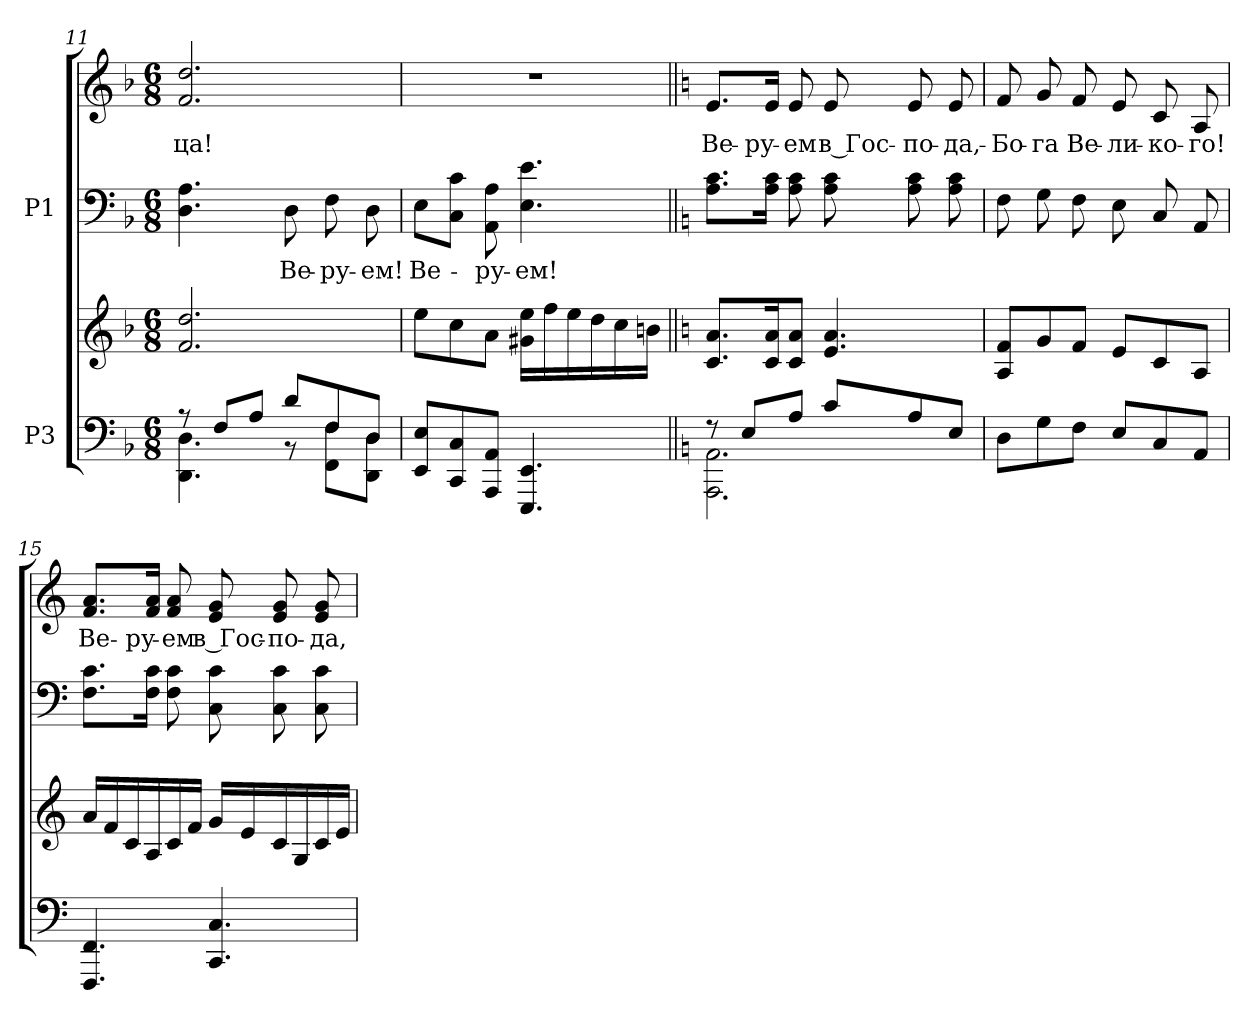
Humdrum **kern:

**kern	**kern	**kern	**text	**kern	**text
*part2	*part2	*part1	*part1	*part1	*part1
*staff4	*staff3	*staff2	*staff2	*staff1	*staff1
*I"P3	*	*I"P1	*	*	*
*clefF4	*clefG2	*clefF4	*	*clefG2	*
*k[b-]	*k[b-]	*k[b-]	*	*k[b-]	*
*d:	*d:	*d:	*	*d:	*
*M6/8	*M6/8	*M6/8	*	*M6/8	*
=11	=11	=11	=11	=11	=11
*^	*	*	*	*	*
!	!	!	!	!	!	!LO:LY:b:color=#000000
8r	4.DDi\ 4.Di	2.fi/ 2.ddi	4.Di\ 4.Ai	.	2.fi/ 2.ddi	-ца!
8Fi/L	.	.	.	.	.	.
8Ai/J	.	.	.	.	.	.
!	!	!	!	!LO:LY:a:color=#000000	!	!
8di/L	8r	.	8Di\	Ве-	.	.
!	!	!	!	!LO:LY:a:color=#000000	!	!
8Fi/	8FFi\ 8FiL	.	8Fi\	-ру-	.	.
!	!	!	!	!LO:LY:a:color=#000000	!	!
8Di/J	8DDi\ 8DiJ	.	8Di\	-ем!	.	.
*v	*v	*	*	*	*	*
=12	=12	=12	=12	=12	=12
*^	*	*	*	*	*
!	!	!	!	!LO:LY:a:color=#000000	!LO:N:vis=1	!
*v	*v	*	*	*	*	*
8EEi/ 8EiL	8eei\L	8Ei\L	Ве-	2.r	.
8CCi/ 8Ci	8cci\	8Ci\ 8ciJ	.	.	.
!	!	!	!LO:LY:a:color=#000000	!	!
8AAAi/ 8AAiJ	8ai\J	8AAi\ 8Ai	-ру-	.	.
!	!	!	!LO:LY:a:color=#000000	!	!
4.EEEi/ 4.EEi	16g#Xi\ 16eeiLL	4.Ei\ 4.ei	-ем!	.	.
.	16ffi\	.	.	.	.
.	16eei\	.	.	.	.
.	16ddi\	.	.	.	.
.	16cci\	.	.	.	.
.	16bni\JJ	.	.	.	.
=13||	=13||	=13||	=13||	=13||	=13||
*k[]	*k[]	*k[]	*	*k[]	*
*a:	*a:	*a:	*	*a:	*
*^	*	*	*	*	*
!	!	!	!	!	!	!LO:LY:b:color=#000000
8r	2.AAAi\ 2.AAi	8.ci/ 8.aiL	8.Ai\ 8.ciL	.	8.ei/L	Ве-
8Ei/L	.	.	.	.	.	.
!	!	!	!	!	!	!LO:LY:b:color=#000000
.	.	16ci/ 16aik	16Ai\ 16ciJk	.	16ei/Jk	-ру-
!	!	!	!	!	!	!LO:LY:b:color=#000000
8Ai/J	.	8ci/ 8aiJ	8Ai\ 8ci	.	8ei/	-ем
!	!	!	!	!	!	!LO:LY:b:color=#000000
8ci/L	.	4.ei/ 4.ai	8Ai\ 8ci	.	8ei/	в Гос-
!	!	!	!	!	!	!LO:LY:b:color=#000000
8Ai/	.	.	8Ai\ 8ci	.	8ei/	-по-
!	!	!	!	!	!	!LO:LY:b:color=#000000
8Ei/J	.	.	8Ai\ 8ci	.	8ei/	-да,-
*v	*v	*	*	*	*	*
!!LO:LB:g=z
=14	=14	=14	=14	=14	=14
!	!	!	!	!	!LO:LY:b:color=#000000
8Di\L	8Ai/ 8fiL	8Fi\	.	8fi/	-Бо-
!	!	!	!	!	!LO:LY:b:color=#000000
8Gi\	8gi/	8Gi\	.	8gi/	-га
!	!	!	!	!	!LO:LY:b:color=#000000
8Fi\J	8fi/J	8Fi\	.	8fi/	Ве-
!	!	!	!	!	!LO:LY:b:color=#000000
8Ei/L	8ei/L	8Ei\	.	8ei/	-ли-
!	!	!	!	!	!LO:LY:b:color=#000000
8Ci/	8ci/	8Ci/	.	8ci/	-ко-
!	!	!	!	!	!LO:LY:b:color=#000000
8AAi/J	8Ai/J	8AAi/	.	8Ai/	-го!
=15	=15	=15	=15	=15	=15
!	!	!	!	!	!LO:LY:b:color=#000000
4.FFFi/ 4.FFi	16ai/LL	8.Fi\ 8.ciL	.	8.fi/ 8.aiL	Ве-
.	16fi/	.	.	.	.
.	16ci/	.	.	.	.
!	!	!	!	!	!LO:LY:b:color=#000000
.	16Ai/	16Fi\ 16ciJk	.	16fi/ 16aiJk	-ру-
!	!	!	!	!	!LO:LY:b:color=#000000
.	16ci/	8Fi\ 8ci	.	8fi/ 8ai	-ем
.	16fi/JJ	.	.	.	.
!	!	!	!	!	!LO:LY:b:color=#000000
4.CCi/ 4.Ci	16gi/LL	8Ci\ 8ci	.	8ei/ 8gi	в Гос-
.	16ei/	.	.	.	.
!	!	!	!	!	!LO:LY:b:color=#000000
.	16ci/	8Ci\ 8ci	.	8ei/ 8gi	-по-
.	16Gi/	.	.	.	.
!	!	!	!	!	!LO:LY:b:color=#000000
.	16ci/	8Ci\ 8ci	.	8ei/ 8gi	-да,-
.	16ei/JJ	.	.	.	.
=	=	=	=	=	=
*-	*-	*-	*-	*-	*-
